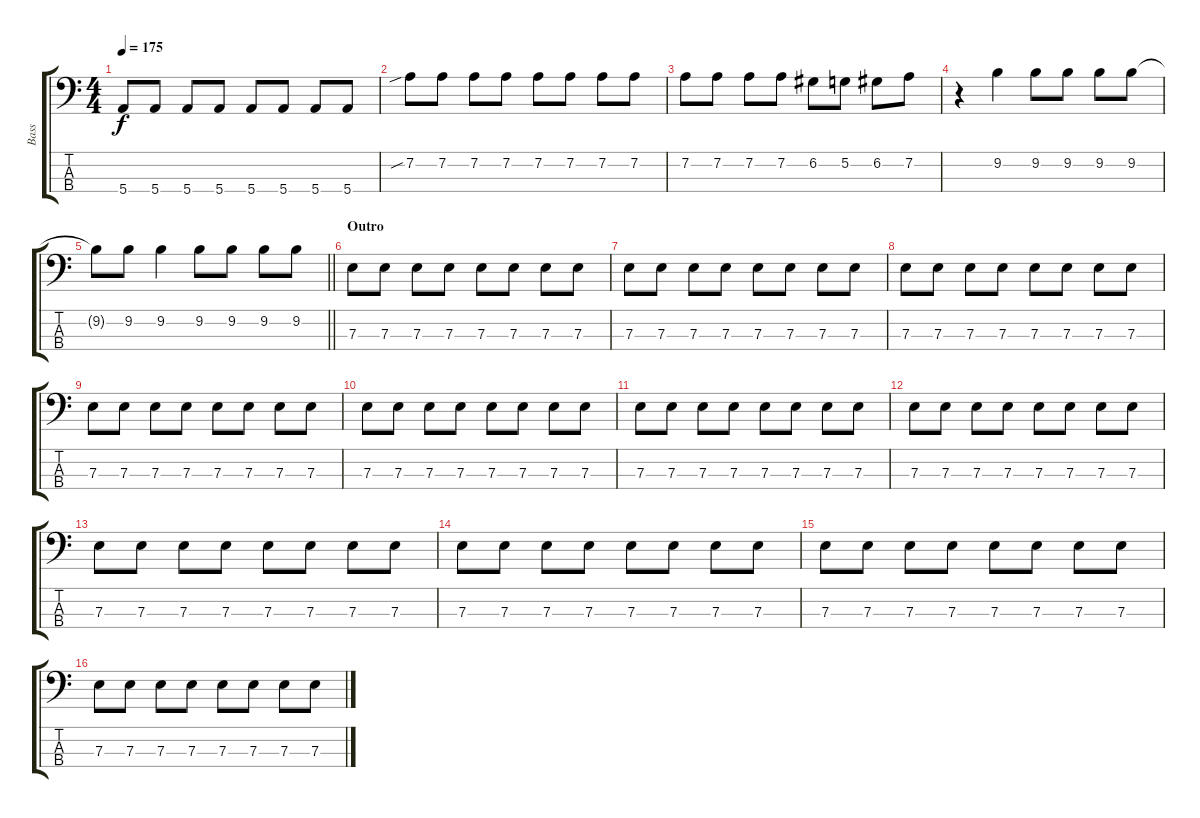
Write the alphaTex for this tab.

\track ("Bass" "Bass") {instrument electricbasspick}
\staff {score tabs}
\tuning (G2 D2 A1 E1) {hide}
\ts (4 4)
\tempo 175
\clef f4
\ks c
5.4.8{dy f} 5.4.8 5.4.8 5.4.8 5.4.8 5.4.8 5.4.8 5.4.8 |
7.2{sib}.8 7.2.8 7.2.8 7.2.8 7.2.8 7.2.8 7.2.8 7.2.8 |
7.2.8 7.2.8 7.2.8 7.2.8 6.2.8 5.2.8 6.2.8 7.2.8 |
r.4 9.2.4 9.2.8 9.2.8 9.2.8 9.2.8 |
\barLineRight lightlight
9.2{t}.8 9.2.8 9.2.4 9.2.8 9.2.8 9.2.8 9.2.8 |
\section ("" "Outro")
7.3.8 7.3.8 7.3.8 7.3.8 7.3.8 7.3.8 7.3.8 7.3.8 |
7.3.8 7.3.8 7.3.8 7.3.8 7.3.8 7.3.8 7.3.8 7.3.8 |
7.3.8 7.3.8 7.3.8 7.3.8 7.3.8 7.3.8 7.3.8 7.3.8 |
7.3.8 7.3.8 7.3.8 7.3.8 7.3.8 7.3.8 7.3.8 7.3.8 |
7.3.8 7.3.8 7.3.8 7.3.8 7.3.8 7.3.8 7.3.8 7.3.8 |
7.3.8 7.3.8 7.3.8 7.3.8 7.3.8 7.3.8 7.3.8 7.3.8 |
7.3.8 7.3.8 7.3.8 7.3.8 7.3.8 7.3.8 7.3.8 7.3.8 |
7.3.8 7.3.8 7.3.8 7.3.8 7.3.8 7.3.8 7.3.8 7.3.8 |
7.3.8 7.3.8 7.3.8 7.3.8 7.3.8 7.3.8 7.3.8 7.3.8 |
7.3.8 7.3.8 7.3.8 7.3.8 7.3.8 7.3.8 7.3.8 7.3.8 |
7.3.8 7.3.8 7.3.8 7.3.8 7.3.8 7.3.8 7.3.8 7.3.8
